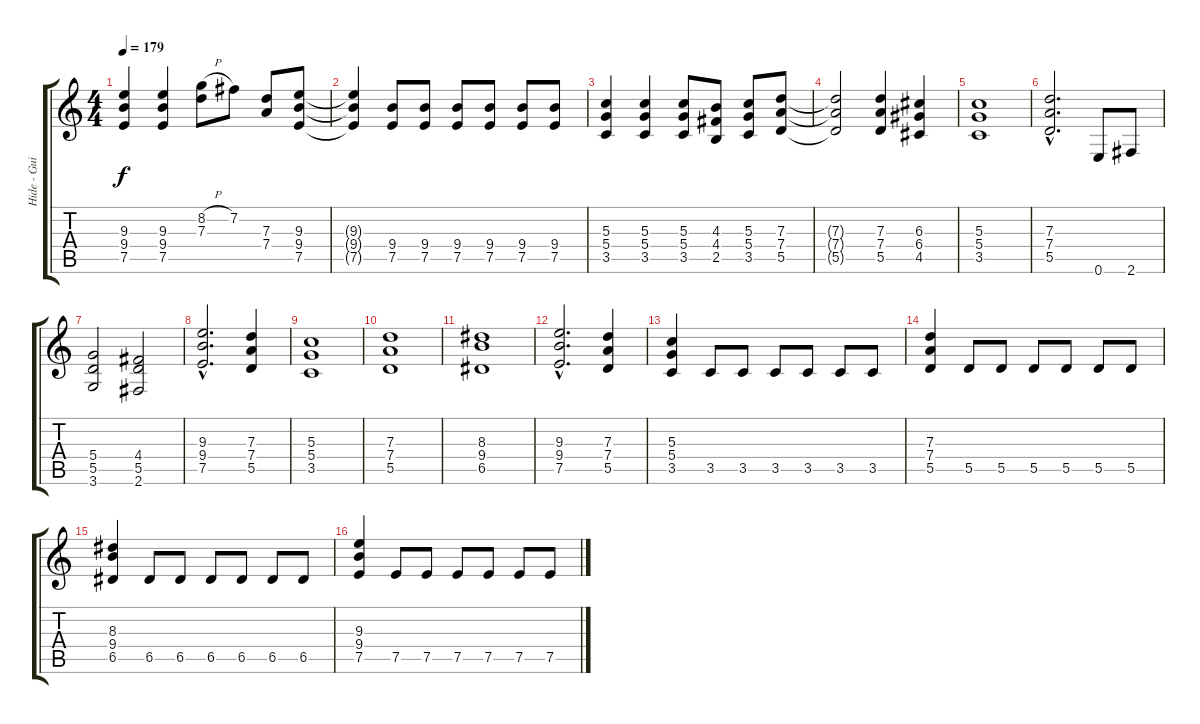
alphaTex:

\track ("Hide - Guitar" "Hide - Gui") {instrument distortionguitar}
\staff {score tabs}
\tuning (E4 B3 G3 D3 A2 E2) {hide}
\ts (4 4)
\tempo 179
\clef g2
\ks c
(9.3 9.4 7.5).4{dy f} (9.3 9.4 7.5).4 (8.2{h} 7.3).8 7.2.8 (7.3 7.4).8 (9.3 9.4 7.5).8 |
(9.3{t} 9.4{t} 7.5{t}).4 (9.4 7.5).8 (9.4 7.5).8 (9.4 7.5).8 (9.4 7.5).8 (9.4 7.5).8 (9.4 7.5).8 |
(5.3 5.4 3.5).4 (5.3 5.4 3.5).4 (5.3 5.4 3.5).8 (4.3 4.4 2.5).8 (5.3 5.4 3.5).8 (7.3 7.4 5.5).8 |
(7.3{t} 7.4{t} 5.5{t}).2 (7.3 7.4 5.5).4 (6.3 6.4 4.5).4 |
(5.3 5.4 3.5).1 |
(7.3{hac} 7.4{hac} 5.5{hac}).2{d} 0.6.8 2.6.8 |
(5.4 5.5 3.6).2 (4.4 5.5 2.6).2 |
(9.3{hac} 9.4{hac} 7.5{hac}).2{d} (7.3 7.4 5.5).4 |
(5.3 5.4 3.5).1 |
(7.3 7.4 5.5).1 |
(8.3 9.4 6.5).1 |
(9.3{hac} 9.4{hac} 7.5{hac}).2{d} (7.3 7.4 5.5).4 |
(5.3 5.4 3.5).4 3.5.8 3.5.8 3.5.8 3.5.8 3.5.8 3.5.8 |
(7.3 7.4 5.5).4 5.5.8 5.5.8 5.5.8 5.5.8 5.5.8 5.5.8 |
(8.3 9.4 6.5).4 6.5.8 6.5.8 6.5.8 6.5.8 6.5.8 6.5.8 |
(9.3 9.4 7.5).4 7.5.8 7.5.8 7.5.8 7.5.8 7.5.8 7.5.8
